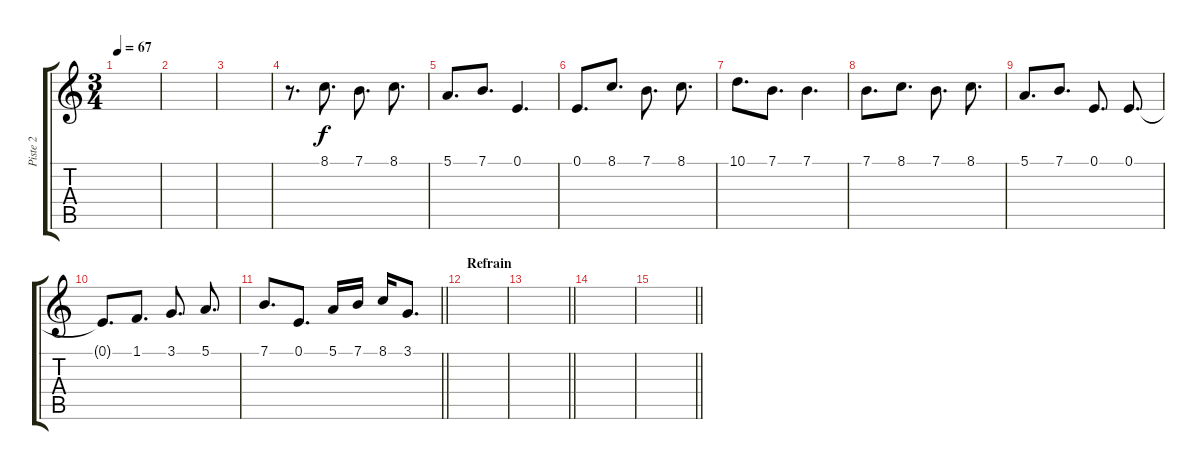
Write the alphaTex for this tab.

\track ("Piste 2" "Piste 2") {instrument altosax}
\staff {score tabs}
\tuning (E4 B3 G3 D3 A2 E2) {hide}
\ts (3 4)
\tempo 67
\clef g2
\ks c
|
|
|
r.8{d} 8.1.8{d} 7.1.8{d} 8.1.8{d} |
5.1.8{d} 7.1.8{d} 0.1.4{d} |
0.1.8{d} 8.1.8{d} 7.1.8{d} 8.1.8{d} |
10.1.8{d} 7.1.8{d} 7.1.4{d} |
7.1.8{d} 8.1.8{d} 7.1.8{d} 8.1.8{d} |
5.1.8{d} 7.1.8{d} 0.1.8{d} 0.1.8{d} |
0.1{t}.8{d} 1.1.8{d} 3.1.8{d} 5.1.8{d} |
\barLineRight lightlight
7.1.8{d} 0.1.8{d} 5.1.16 7.1.16 8.1.16 3.1.8{d} |
\section ("" "Refrain")
|
\barLineRight lightlight
|
|
\barLineRight lightlight
